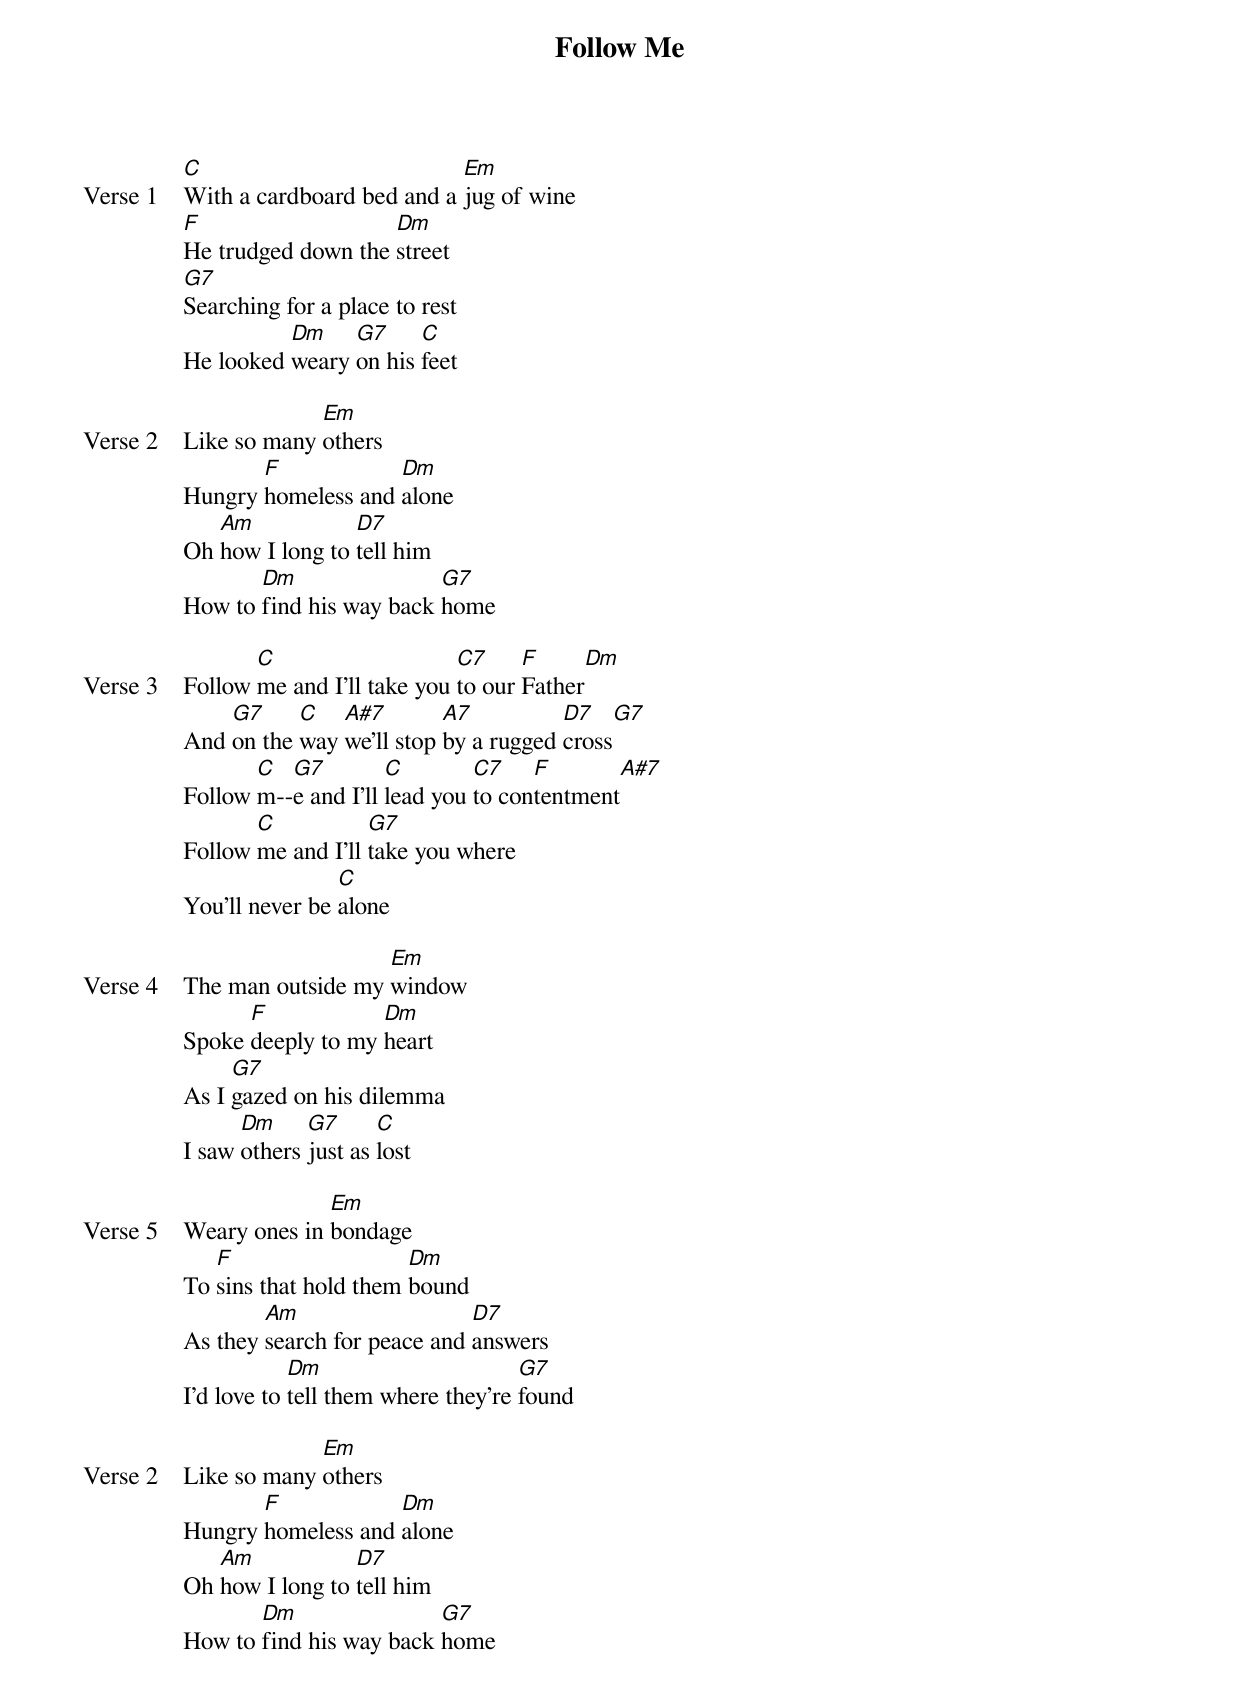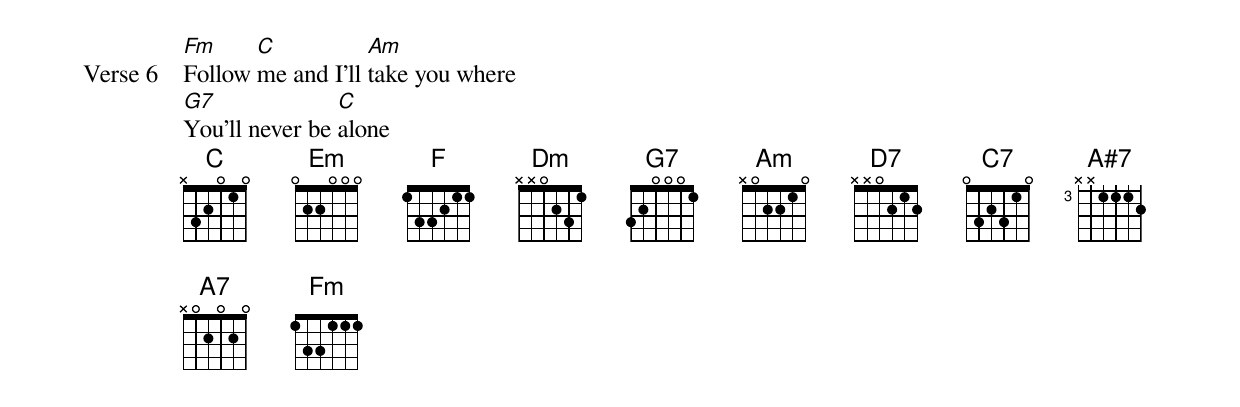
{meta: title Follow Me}
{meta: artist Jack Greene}
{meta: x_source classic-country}
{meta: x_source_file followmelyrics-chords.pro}
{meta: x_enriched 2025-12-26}

{start_of_verse: Verse 1}
[C]With a cardboard bed and a [Em]jug of wine
[F]He trudged down the [Dm]street
[G7]Searching for a place to rest
He looked [Dm]weary [G7]on his [C]feet
{end_of_verse}

{start_of_verse: Verse 2}
Like so many [Em]others
Hungry [F]homeless and [Dm]alone
Oh [Am]how I long to [D7]tell him
How to [Dm]find his way back [G7]home
{end_of_verse}

{start_of_verse: Verse 3}
Follow [C]me and I'll take you [C7]to our [F]Father[Dm]
And [G7]on the [C]way [A#7]we'll stop [A7]by a rugged [D7]cross[G7]
Follow [C]m--[G7]e and I'll [C]lead you [C7]to con[F]tentment[A#7]
Follow [C]me and I'll [G7]take you where
You'll never be [C]alone
{end_of_verse}

{start_of_verse: Verse 4}
The man outside my [Em]window
Spoke [F]deeply to my [Dm]heart
As I [G7]gazed on his dilemma
I saw [Dm]others [G7]just as [C]lost
{end_of_verse}

{start_of_verse: Verse 5}
Weary ones in [Em]bondage
To [F]sins that hold them [Dm]bound
As they [Am]search for peace and [D7]answers
I'd love to [Dm]tell them where they're [G7]found
{end_of_verse}

{start_of_verse: Verse 2}
Like so many [Em]others
Hungry [F]homeless and [Dm]alone
Oh [Am]how I long to [D7]tell him
How to [Dm]find his way back [G7]home
{end_of_verse}

{start_of_verse: Verse 6}
[Fm]Follow [C]me and I'll [Am]take you where
[G7]You'll never be [C]alone
{end_of_verse}
